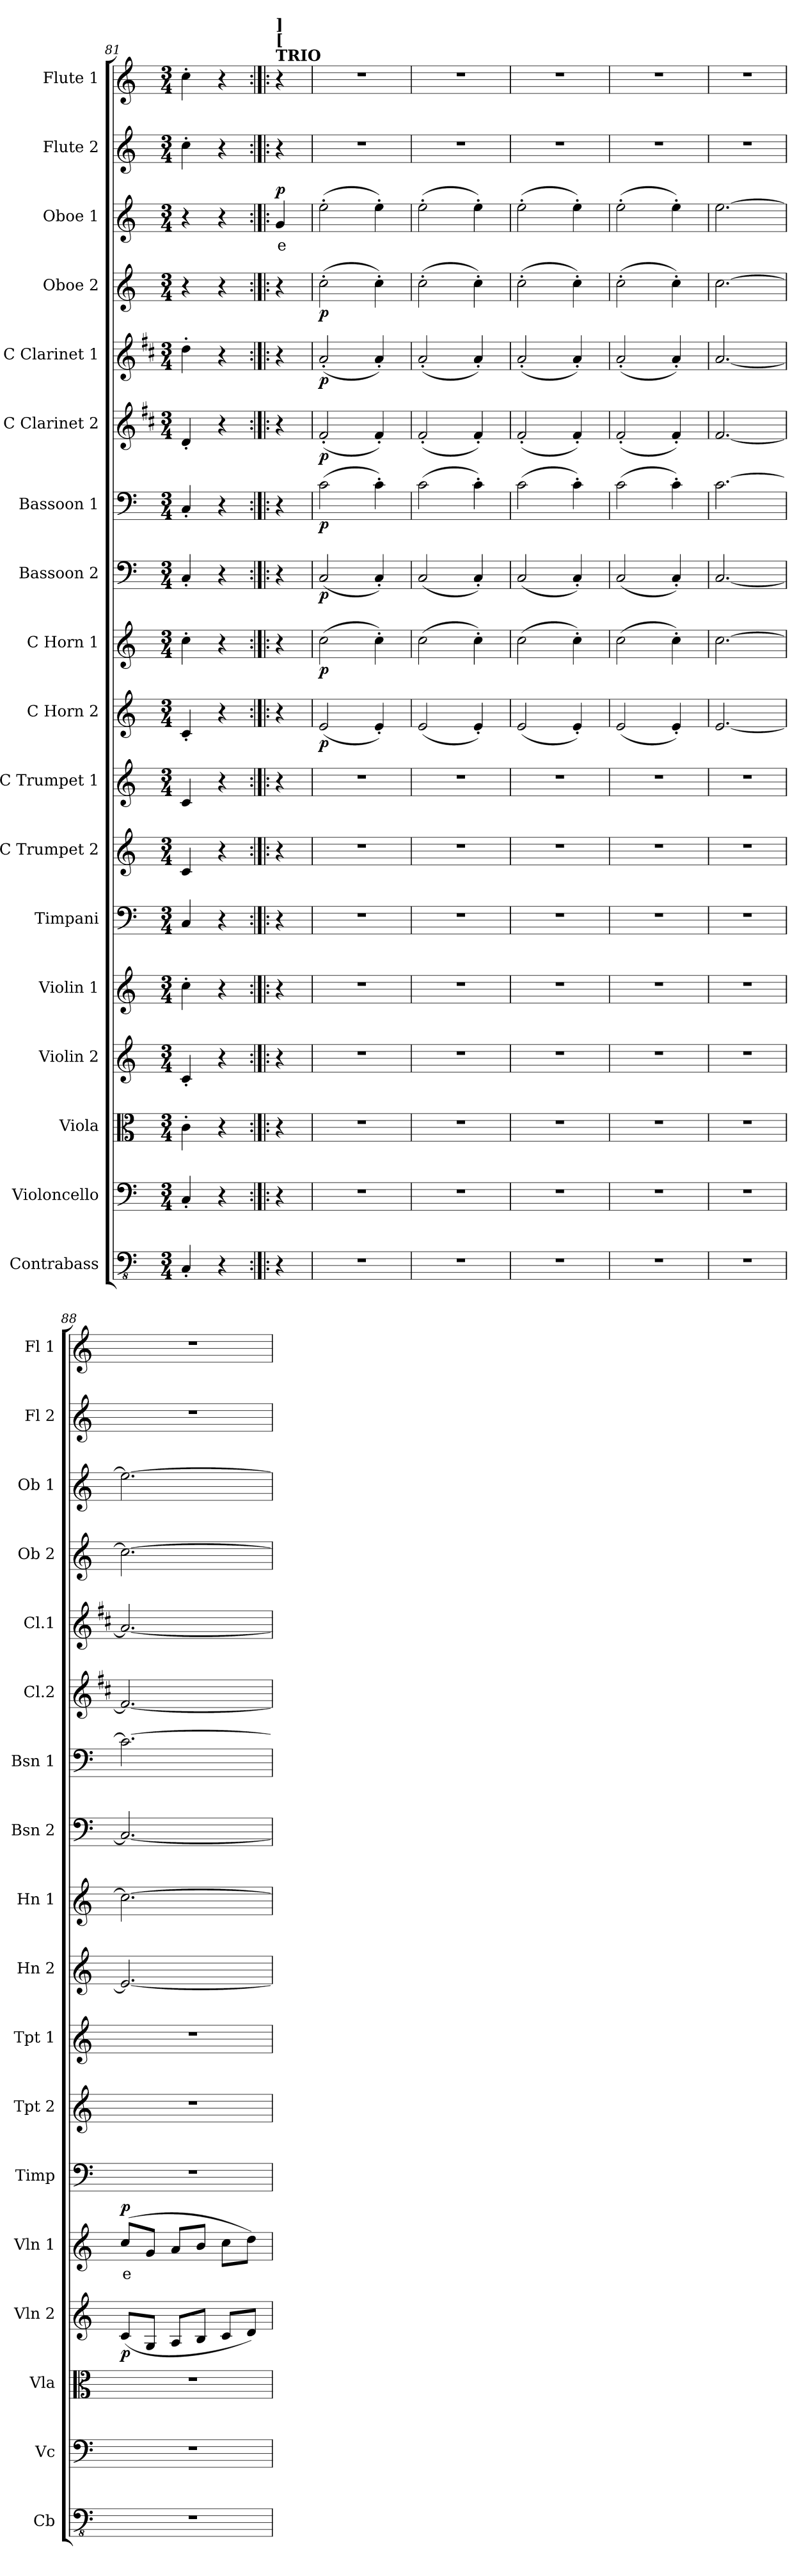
**kern	**kern	**kern	**kern	**dynam	**kern	**text	**dynam	**kern	**kern	**kern	**kern	**dynam	**kern	**dynam	**kern	**dynam	**kern	**dynam	**kern	**dynam	**kern	**dynam	**kern	**dynam	**kern	**text	**dynam	**kern	**kern
*part18	*part17	*part16	*part15	*part15	*part14	*part14	*part14	*part13	*part12	*part11	*part10	*part10	*part9	*part9	*part8	*part8	*part7	*part7	*part6	*part6	*part5	*part5	*part4	*part4	*part3	*part3	*part3	*part2	*part1
*staff18	*staff17	*staff16	*staff15	*staff15	*staff14	*staff14	*staff14	*staff13	*staff12	*staff11	*staff10	*staff10	*staff9	*staff9	*staff8	*staff8	*staff7	*staff7	*staff6	*staff6	*staff5	*staff5	*staff4	*staff4	*staff3	*staff3	*staff3	*staff2	*staff1
*I"Contrabass	*I"Violoncello	*I"Viola	*I"Violin 2	*	*I"Violin 1	*	*	*I"Timpani	*I"C Trumpet 2	*I"C Trumpet 1	*I"C Horn 2	*	*I"C Horn 1	*	*I"Bassoon 2	*	*I"Bassoon 1	*	*I"C Clarinet 2	*	*I"C Clarinet 1	*	*I"Oboe 2	*	*I"Oboe 1	*	*	*I"Flute 2	*I"Flute 1
*I'Cb	*I'Vc	*I'Vla	*I'Vln 2	*	*I'Vln 1	*	*	*I'Timp	*I'Tpt 2	*I'Tpt 1	*I'Hn 2	*	*I'Hn 1	*	*I'Bsn 2	*	*I'Bsn 1	*	*I'Cl.2	*	*I'Cl.1	*	*I'Ob 2	*	*I'Ob 1	*	*	*I'Fl 2	*I'Fl 1
*clefFv4	*clefF4	*clefC3	*clefG2	*	*clefG2	*	*	*clefF4	*clefG2	*clefG2	*clefG2	*	*clefG2	*	*clefF4	*	*clefF4	*	*clefG2	*	*clefG2	*	*clefG2	*	*clefG2	*	*	*clefG2	*clefG2
*	*	*	*	*	*	*	*	*	*	*	*ITrd7c12	*	*ITrd7c12	*	*	*	*	*	*ITrd1c2	*	*ITrd1c2	*	*	*	*	*	*	*	*
*k[]	*k[]	*k[]	*k[]	*	*k[]	*	*	*k[]	*k[]	*k[]	*k[]	*	*k[]	*	*k[]	*	*k[]	*	*k[]	*	*k[]	*	*k[]	*	*k[]	*	*	*k[]	*k[]
*M3/4	*M3/4	*M3/4	*M3/4	*	*M3/4	*	*	*M3/4	*M3/4	*M3/4	*M3/4	*	*M3/4	*	*M3/4	*	*M3/4	*	*M3/4	*	*M3/4	*	*M3/4	*	*M3/4	*	*	*M3/4	*M3/4
=81	=81	=81	=81	=81	=81	=81	=81	=81	=81	=81	=81	=81	=81	=81	=81	=81	=81	=81	=81	=81	=81	=81	=81	=81	=81	=81	=81	=81	=81
4CC'/	4C'/	4c'\	4c'/	.	4cc'\	.	.	4C/	4c/	4c/	4C'/	.	4c'\	.	4C'/	.	4C'/	.	4c'/	.	4cc'\	.	4r	.	4r	.	.	4cc'\	4cc'\
4r	4r	4r	4r	.	4r	.	.	4r	4r	4r	4r	.	4r	.	4r	.	4r	.	4r	.	4r	.	4r	.	4r	.	.	4r	4r
=82:|!|:	=82:|!|:	=82:|!|:	=82:|!|:	=82:|!|:	=82:|!|:	=82:|!|:	=82:|!|:	=82:|!|:	=82:|!|:	=82:|!|:	=82:|!|:	=82:|!|:	=82:|!|:	=82:|!|:	=82:|!|:	=82:|!|:	=82:|!|:	=82:|!|:	=82:|!|:	=82:|!|:	=82:|!|:	=82:|!|:	=82:|!|:	=82:|!|:	=82:|!|:	=82:|!|:	=82:|!|:	=82:|!|:	=82:|!|:
*	*	*	*	*	*	*	*	*	*	*	*	*	*	*	*	*	*	*	*	*	*	*	*	*	*	*	*	*	*MM324
!	!	!	!	!	!	!	!	!	!	!	!	!	!	!	!	!	!	!	!	!	!	!	!	!	!	!	!	!	!LO:TX:a:B:t=TRIO
!	!	!	!	!	!	!	!	!	!	!	!	!	!	!	!	!	!	!	!	!	!	!	!	!	!	!	!	!	!LO:TX:a:B:t=[
!	!	!	!	!	!	!	!	!	!	!	!	!	!	!	!	!	!	!	!	!	!	!	!	!	!	!	!	!	!LO:TX:a:B:t=]
!	!	!	!	!	!	!	!	!	!	!	!	!	!	!	!	!	!	!	!	!	!	!	!	!	!	!LO:LY:b:color=#FF0000	!LO:DY:b	!	!
4r	4r	4r	4r	.	4r	.	.	4r	4r	4r	4r	.	4r	.	4r	.	4r	.	4r	.	4r	.	4r	.	4g/	e	p	4r	4r
=83	=83	=83	=83	=83	=83	=83	=83	=83	=83	=83	=83	=83	=83	=83	=83	=83	=83	=83	=83	=83	=83	=83	=83	=83	=83	=83	=83	=83	=83
!	!	!	!	!	!	!	!	!	!	!	!	!LO:DY:b	!	!LO:DY:b	!	!LO:DY:b	!	!LO:DY:b	!	!LO:DY:b	!	!LO:DY:b	!	!LO:DY:b	!	!	!	!	!
2.r	2.r	2.r	2.r	.	2.r	.	.	2.r	2.r	2.r	(<2E/	p	(>2c\	p	(<2C/	p	(>2c\	p	(<2e'/	p	(<2g'/	p	(>2cc'\	p	(>2ee'\	.	.	2.r	2.r
.	.	.	.	.	.	.	.	.	.	.	4E'/)	.	4c'\)	.	4C'/)	.	4c'\)	.	4e'/)	.	4g'/)	.	4cc'\)	.	4ee'\)	.	.	.	.
=84	=84	=84	=84	=84	=84	=84	=84	=84	=84	=84	=84	=84	=84	=84	=84	=84	=84	=84	=84	=84	=84	=84	=84	=84	=84	=84	=84	=84	=84
2.r	2.r	2.r	2.r	.	2.r	.	.	2.r	2.r	2.r	(<2E/	.	(>2c\	.	(<2C/	.	(>2c\	.	(<2e'/	.	(<2g'/	.	(>2cc'\	.	(>2ee'\	.	.	2.r	2.r
.	.	.	.	.	.	.	.	.	.	.	4E'/)	.	4c'\)	.	4C'/)	.	4c'\)	.	4e'/)	.	4g'/)	.	4cc'\)	.	4ee'\)	.	.	.	.
=85	=85	=85	=85	=85	=85	=85	=85	=85	=85	=85	=85	=85	=85	=85	=85	=85	=85	=85	=85	=85	=85	=85	=85	=85	=85	=85	=85	=85	=85
2.r	2.r	2.r	2.r	.	2.r	.	.	2.r	2.r	2.r	(<2E/	.	(>2c\	.	(<2C/	.	(>2c\	.	(<2e'/	.	(<2g'/	.	(>2cc'\	.	(>2ee'\	.	.	2.r	2.r
.	.	.	.	.	.	.	.	.	.	.	4E'/)	.	4c'\)	.	4C'/)	.	4c'\)	.	4e'/)	.	4g'/)	.	4cc'\)	.	4ee'\)	.	.	.	.
=86	=86	=86	=86	=86	=86	=86	=86	=86	=86	=86	=86	=86	=86	=86	=86	=86	=86	=86	=86	=86	=86	=86	=86	=86	=86	=86	=86	=86	=86
2.r	2.r	2.r	2.r	.	2.r	.	.	2.r	2.r	2.r	(<2E/	.	(>2c\	.	(<2C/	.	(>2c\	.	(<2e'/	.	(<2g'/	.	(>2cc'\	.	(>2ee'\	.	.	2.r	2.r
.	.	.	.	.	.	.	.	.	.	.	4E'/)	.	4c'\)	.	4C'/)	.	4c'\)	.	4e'/)	.	4g'/)	.	4cc'\)	.	4ee'\)	.	.	.	.
!!LO:PB:g=z
=87	=87	=87	=87	=87	=87	=87	=87	=87	=87	=87	=87	=87	=87	=87	=87	=87	=87	=87	=87	=87	=87	=87	=87	=87	=87	=87	=87	=87	=87
2.r	2.r	2.r	2.r	.	2.r	.	.	2.r	2.r	2.r	[2.E/	.	[2.c\	.	[2.C/	.	[2.c\	.	[2.e/	.	[2.g/	.	[2.cc\	.	[2.ee\	.	.	2.r	2.r
=88	=88	=88	=88	=88	=88	=88	=88	=88	=88	=88	=88	=88	=88	=88	=88	=88	=88	=88	=88	=88	=88	=88	=88	=88	=88	=88	=88	=88	=88
!	!	!	!	!LO:DY:b	!	!LO:LY:b:color=#FF0000	!LO:DY:b	!	!	!	!	!	!	!	!	!	!	!	!	!	!	!	!	!	!	!	!	!	!
2.r	2.r	2.r	(<8c/L	p	(>8cc/L	e	p	2.r	2.r	2.r	2.E/_	.	2.c\_	.	2.C/_	.	2.c\_	.	2.e/_	.	2.g/_	.	2.cc\_	.	2.ee\_	.	.	2.r	2.r
.	.	.	8G/J	.	8g/J	.	.	.	.	.	.	.	.	.	.	.	.	.	.	.	.	.	.	.	.	.	.	.	.
.	.	.	8A/L	.	8a/L	.	.	.	.	.	.	.	.	.	.	.	.	.	.	.	.	.	.	.	.	.	.	.	.
.	.	.	8B/J	.	8b/J	.	.	.	.	.	.	.	.	.	.	.	.	.	.	.	.	.	.	.	.	.	.	.	.
.	.	.	8c/L	.	8cc\L	.	.	.	.	.	.	.	.	.	.	.	.	.	.	.	.	.	.	.	.	.	.	.	.
.	.	.	8d/J)	.	8dd\J)	.	.	.	.	.	.	.	.	.	.	.	.	.	.	.	.	.	.	.	.	.	.	.	.
=	=	=	=	=	=	=	=	=	=	=	=	=	=	=	=	=	=	=	=	=	=	=	=	=	=	=	=	=	=
*-	*-	*-	*-	*-	*-	*-	*-	*-	*-	*-	*-	*-	*-	*-	*-	*-	*-	*-	*-	*-	*-	*-	*-	*-	*-	*-	*-	*-	*-
